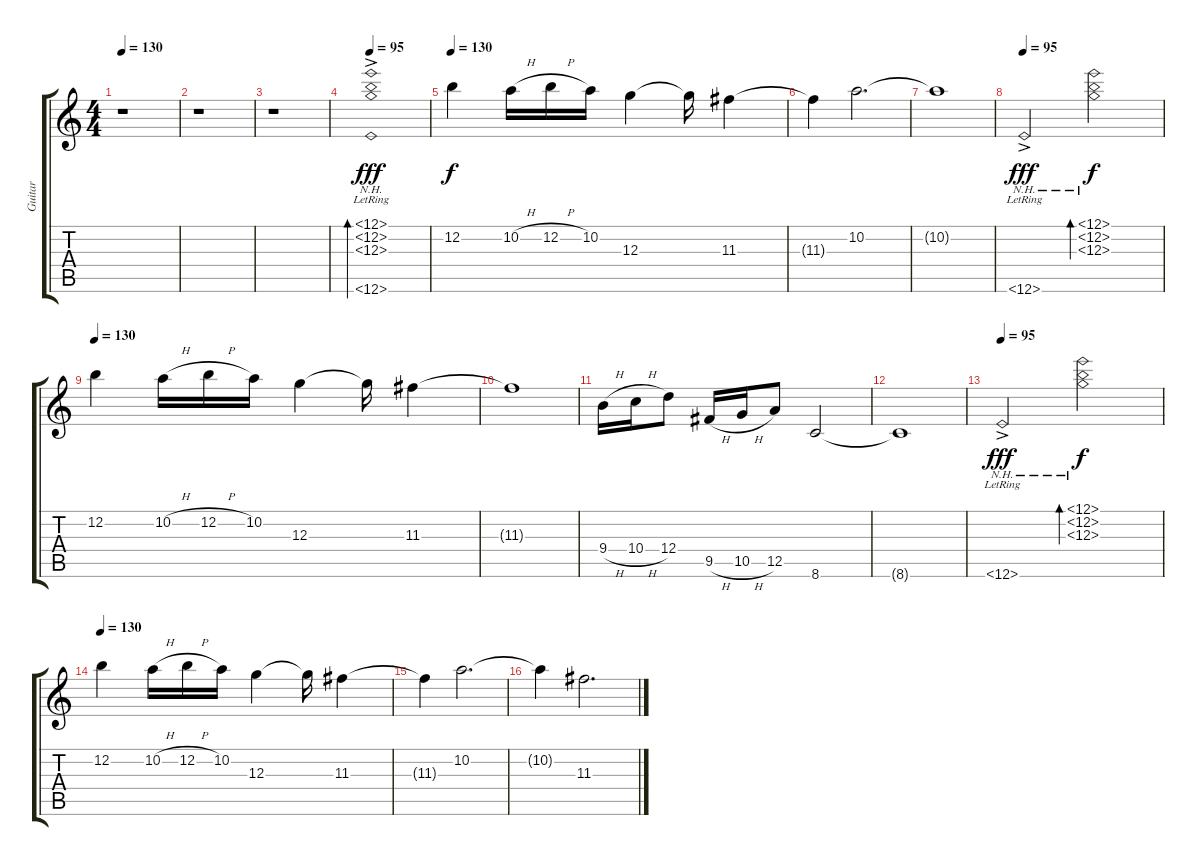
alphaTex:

\track ("Guitar" "Guitar") {instrument acousticguitarsteel}
\staff {score tabs}
\tuning (E4 B3 G3 D3 A2 E2) {hide}
\ts (4 4)
\tempo 130
\clef g2
\ks c
r.1{dy fff instrument acousticguitarsteel} |
r.1 |
r.1 |
\tempo 95
(12.1{nh} 12.2{nh} 12.3{nh} 12.6{nh ac lr}).1{bd 240} |
\tempo 130
12.2.4{dy f} 10.2{h}.16 12.2{h}.16 10.2.16 12.3.4 12.3{t}.16 11.3.4 |
11.3{t}.4 10.2.2{d} |
10.2{t}.1 |
\tempo 95
12.6{nh ac lr}.2{dy fff} (12.1{nh} 12.2{nh} 12.3{nh}).2{bd 240 dy f} |
\tempo 130
12.2.4 10.2{h}.16 12.2{h}.16 10.2.16 12.3.4 12.3{t}.16 11.3.4 |
11.3{t}.1 |
9.4{h}.16 10.4{h}.16 12.4.8 9.5{h}.16 10.5{h}.16 12.5.8 8.6.2 |
8.6{t}.1 |
\tempo 95
12.6{nh ac lr}.2{dy fff} (12.1{nh} 12.2{nh} 12.3{nh}).2{bd 240 dy f} |
\tempo 130
12.2.4 10.2{h}.16 12.2{h}.16 10.2.16 12.3.4 12.3{t}.16 11.3.4 |
11.3{t}.4 10.2.2{d} |
10.2{t}.4 11.3.2{d}
